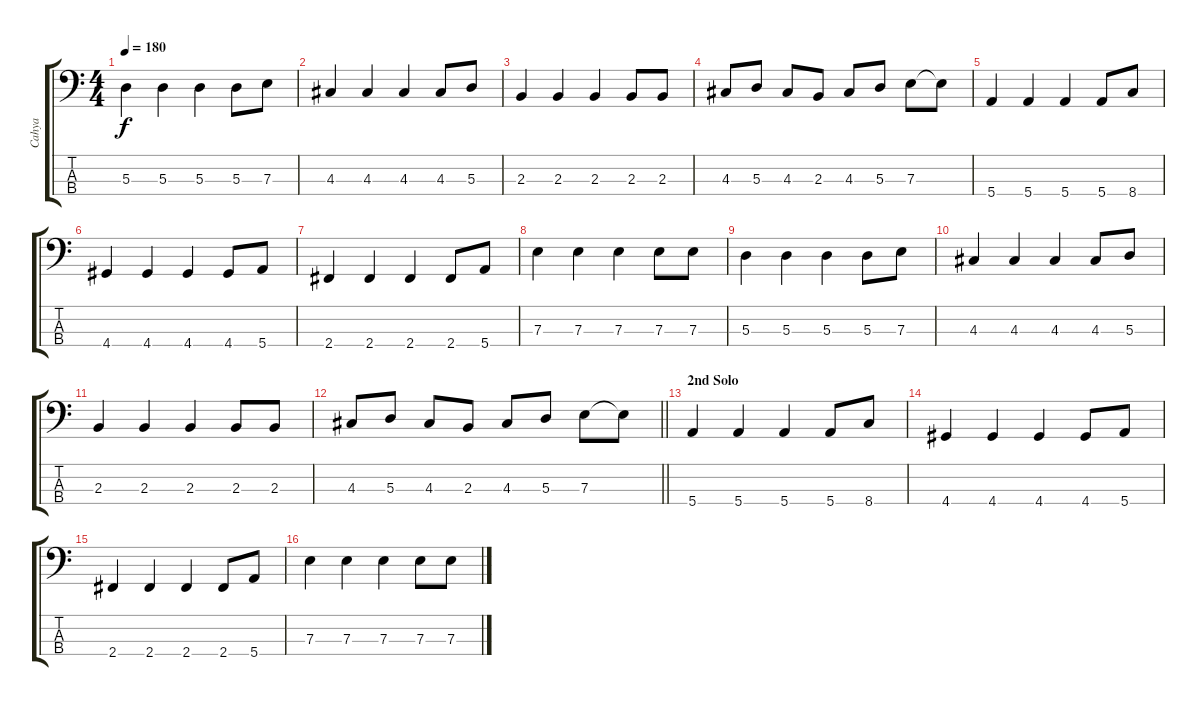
\track ("Cahya" "Cahya") {instrument synthbass1}
\staff {score tabs}
\tuning (G2 D2 A1 E1) {hide}
\ts (4 4)
\tempo 180
\clef f4
\ks c
5.3.4{dy f} 5.3.4 5.3.4 5.3.8 7.3.8 |
4.3.4 4.3.4 4.3.4 4.3.8 5.3.8 |
2.3.4 2.3.4 2.3.4 2.3.8 2.3.8 |
4.3.8 5.3.8 4.3.8 2.3.8 4.3.8 5.3.8 7.3.8 7.3{t}.8 |
5.4.4 5.4.4 5.4.4 5.4.8 8.4.8 |
4.4.4 4.4.4 4.4.4 4.4.8 5.4.8 |
2.4.4 2.4.4 2.4.4 2.4.8 5.4.8 |
7.3.4 7.3.4 7.3.4 7.3.8 7.3.8 |
5.3.4 5.3.4 5.3.4 5.3.8 7.3.8 |
4.3.4 4.3.4 4.3.4 4.3.8 5.3.8 |
2.3.4 2.3.4 2.3.4 2.3.8 2.3.8 |
\barLineRight lightlight
4.3.8 5.3.8 4.3.8 2.3.8 4.3.8 5.3.8 7.3.8 7.3{t}.8 |
\section ("" "2nd Solo")
5.4.4 5.4.4 5.4.4 5.4.8 8.4.8 |
4.4.4 4.4.4 4.4.4 4.4.8 5.4.8 |
2.4.4 2.4.4 2.4.4 2.4.8 5.4.8 |
7.3.4 7.3.4 7.3.4 7.3.8 7.3.8
